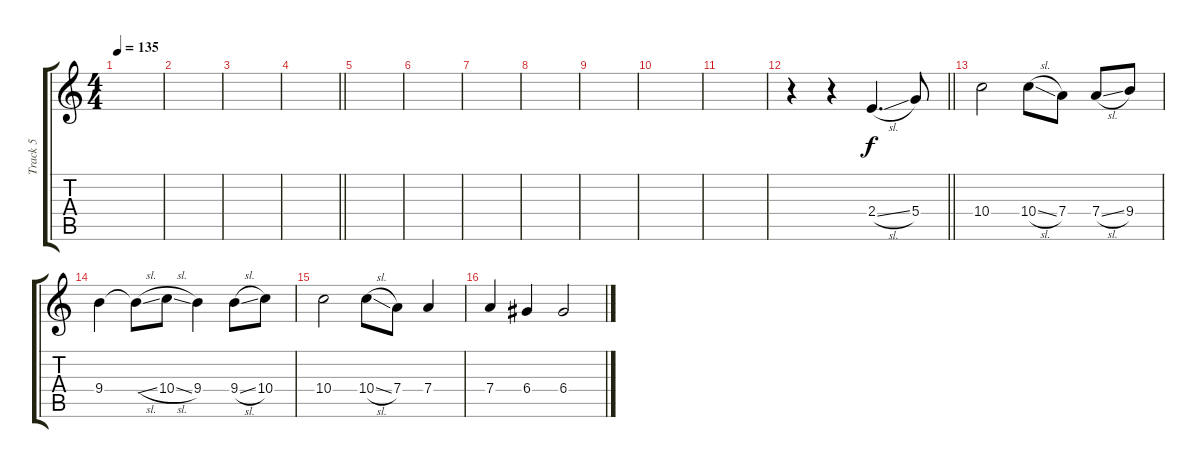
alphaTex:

\track ("Track 5" "Track 5") {instrument distortionguitar}
\staff {score tabs}
\tuning (E4 B3 G3 D3 A2 E2) {hide}
\ts (4 4)
\tempo 135
\clef g2
\ks c
|
|
|
\barLineRight lightlight
|
\section ("" "")
|
|
|
|
|
|
|
\barLineRight lightlight
r.4 r.4 2.4{sl}.4{d} 5.4.8 |
\section ("" "")
10.4.2 10.4{sl}.8 7.4.8 7.4{sl}.8 9.4.8 |
9.4.4 9.4{sl t}.8 10.4{sl}.8 9.4.4 9.4{sl}.8 10.4.8 |
10.4.2 10.4{sl}.8 7.4.8 7.4.4 |
7.4.4 6.4.4 6.4.2
